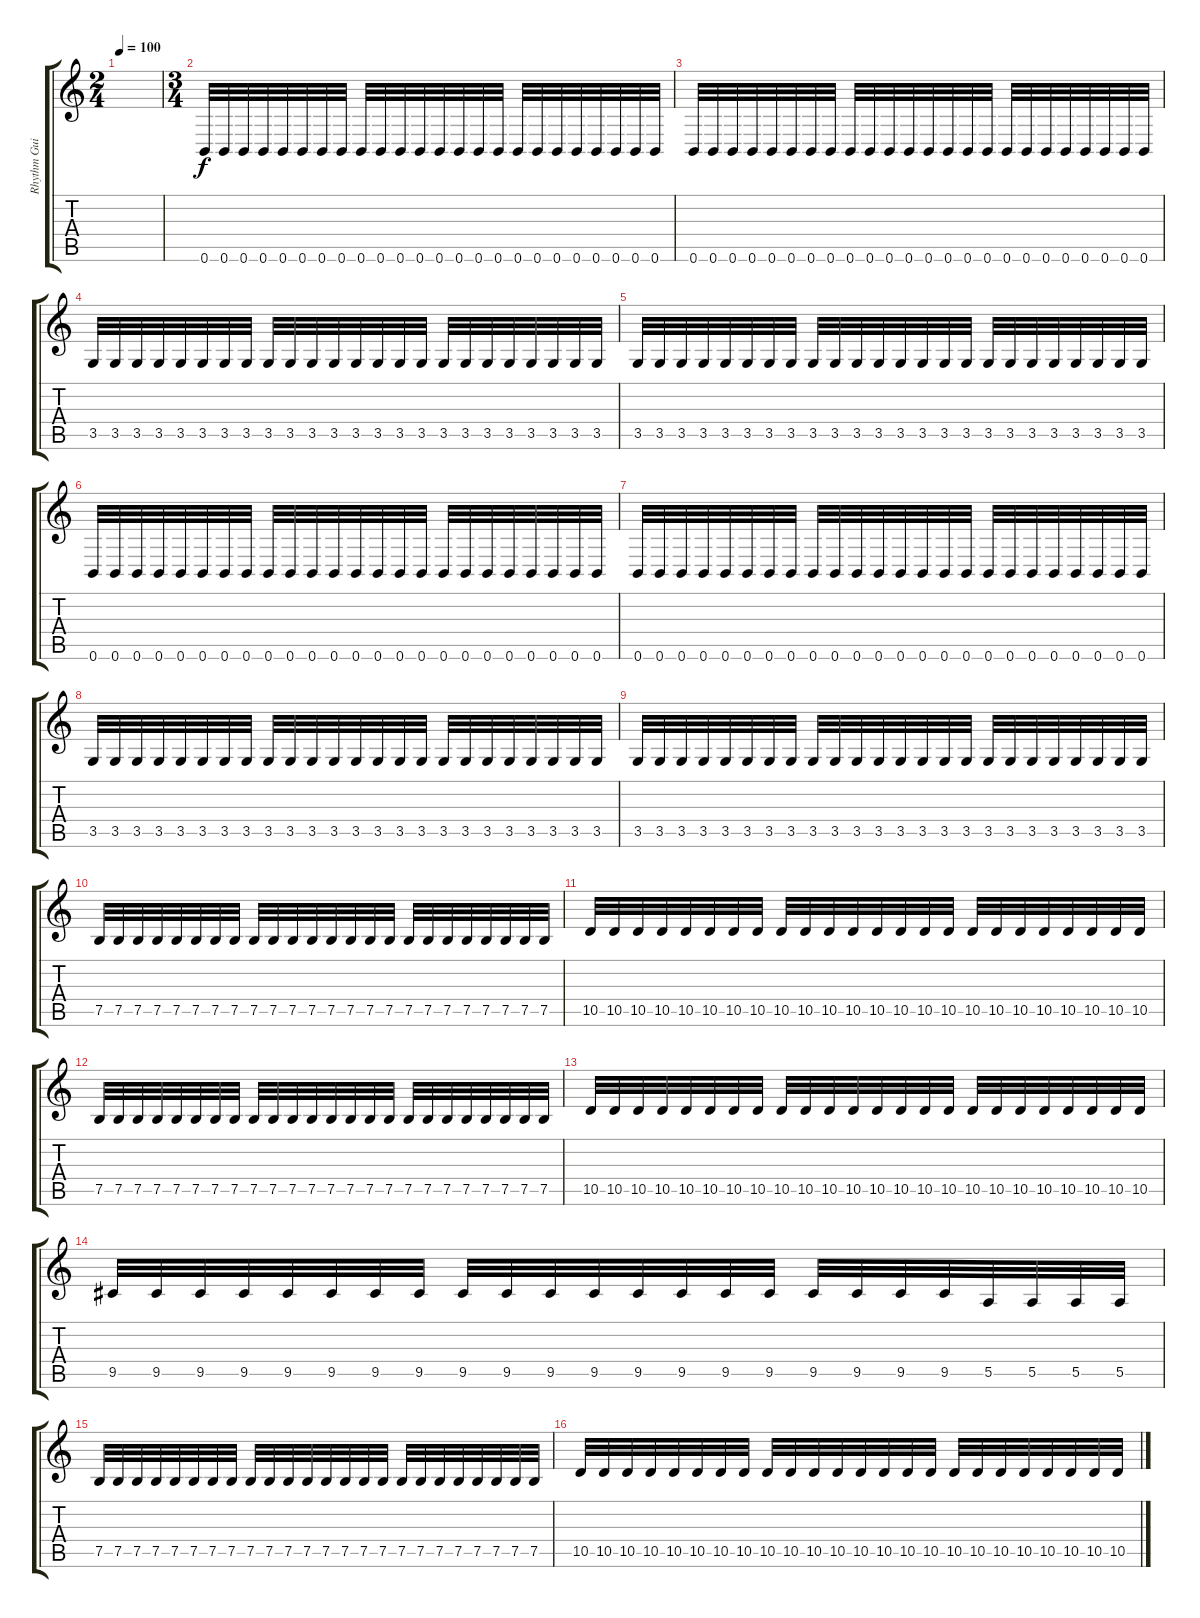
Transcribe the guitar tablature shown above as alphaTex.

\track ("Rhythm Guitar" "Rhythm Gui") {instrument distortionguitar}
\staff {score tabs}
\tuning (B3 Gb3 D3 A2 E2 B1) {hide}
\ts (2 4)
\tempo 100
\clef g2
\ks c
|
\ts (3 4)
0.6.32 0.6.32 0.6.32 0.6.32 0.6.32 0.6.32 0.6.32 0.6.32 0.6.32 0.6.32 0.6.32 0.6.32 0.6.32 0.6.32 0.6.32 0.6.32 0.6.32 0.6.32 0.6.32 0.6.32 0.6.32 0.6.32 0.6.32 0.6.32 |
0.6.32 0.6.32 0.6.32 0.6.32 0.6.32 0.6.32 0.6.32 0.6.32 0.6.32 0.6.32 0.6.32 0.6.32 0.6.32 0.6.32 0.6.32 0.6.32 0.6.32 0.6.32 0.6.32 0.6.32 0.6.32 0.6.32 0.6.32 0.6.32 |
3.5.32 3.5.32 3.5.32 3.5.32 3.5.32 3.5.32 3.5.32 3.5.32 3.5.32 3.5.32 3.5.32 3.5.32 3.5.32 3.5.32 3.5.32 3.5.32 3.5.32 3.5.32 3.5.32 3.5.32 3.5.32 3.5.32 3.5.32 3.5.32 |
3.5.32 3.5.32 3.5.32 3.5.32 3.5.32 3.5.32 3.5.32 3.5.32 3.5.32 3.5.32 3.5.32 3.5.32 3.5.32 3.5.32 3.5.32 3.5.32 3.5.32 3.5.32 3.5.32 3.5.32 3.5.32 3.5.32 3.5.32 3.5.32 |
0.6.32 0.6.32 0.6.32 0.6.32 0.6.32 0.6.32 0.6.32 0.6.32 0.6.32 0.6.32 0.6.32 0.6.32 0.6.32 0.6.32 0.6.32 0.6.32 0.6.32 0.6.32 0.6.32 0.6.32 0.6.32 0.6.32 0.6.32 0.6.32 |
0.6.32 0.6.32 0.6.32 0.6.32 0.6.32 0.6.32 0.6.32 0.6.32 0.6.32 0.6.32 0.6.32 0.6.32 0.6.32 0.6.32 0.6.32 0.6.32 0.6.32 0.6.32 0.6.32 0.6.32 0.6.32 0.6.32 0.6.32 0.6.32 |
3.5.32 3.5.32 3.5.32 3.5.32 3.5.32 3.5.32 3.5.32 3.5.32 3.5.32 3.5.32 3.5.32 3.5.32 3.5.32 3.5.32 3.5.32 3.5.32 3.5.32 3.5.32 3.5.32 3.5.32 3.5.32 3.5.32 3.5.32 3.5.32 |
3.5.32 3.5.32 3.5.32 3.5.32 3.5.32 3.5.32 3.5.32 3.5.32 3.5.32 3.5.32 3.5.32 3.5.32 3.5.32 3.5.32 3.5.32 3.5.32 3.5.32 3.5.32 3.5.32 3.5.32 3.5.32 3.5.32 3.5.32 3.5.32 |
7.5.32 7.5.32 7.5.32 7.5.32 7.5.32 7.5.32 7.5.32 7.5.32 7.5.32 7.5.32 7.5.32 7.5.32 7.5.32 7.5.32 7.5.32 7.5.32 7.5.32 7.5.32 7.5.32 7.5.32 7.5.32 7.5.32 7.5.32 7.5.32 |
10.5.32 10.5.32 10.5.32 10.5.32 10.5.32 10.5.32 10.5.32 10.5.32 10.5.32 10.5.32 10.5.32 10.5.32 10.5.32 10.5.32 10.5.32 10.5.32 10.5.32 10.5.32 10.5.32 10.5.32 10.5.32 10.5.32 10.5.32 10.5.32 |
7.5.32 7.5.32 7.5.32 7.5.32 7.5.32 7.5.32 7.5.32 7.5.32 7.5.32 7.5.32 7.5.32 7.5.32 7.5.32 7.5.32 7.5.32 7.5.32 7.5.32 7.5.32 7.5.32 7.5.32 7.5.32 7.5.32 7.5.32 7.5.32 |
10.5.32 10.5.32 10.5.32 10.5.32 10.5.32 10.5.32 10.5.32 10.5.32 10.5.32 10.5.32 10.5.32 10.5.32 10.5.32 10.5.32 10.5.32 10.5.32 10.5.32 10.5.32 10.5.32 10.5.32 10.5.32 10.5.32 10.5.32 10.5.32 |
9.5.32 9.5.32 9.5.32 9.5.32 9.5.32 9.5.32 9.5.32 9.5.32 9.5.32 9.5.32 9.5.32 9.5.32 9.5.32 9.5.32 9.5.32 9.5.32 9.5.32 9.5.32 9.5.32 9.5.32 5.5.32 5.5.32 5.5.32 5.5.32 |
7.5.32 7.5.32 7.5.32 7.5.32 7.5.32 7.5.32 7.5.32 7.5.32 7.5.32 7.5.32 7.5.32 7.5.32 7.5.32 7.5.32 7.5.32 7.5.32 7.5.32 7.5.32 7.5.32 7.5.32 7.5.32 7.5.32 7.5.32 7.5.32 |
10.5.32 10.5.32 10.5.32 10.5.32 10.5.32 10.5.32 10.5.32 10.5.32 10.5.32 10.5.32 10.5.32 10.5.32 10.5.32 10.5.32 10.5.32 10.5.32 10.5.32 10.5.32 10.5.32 10.5.32 10.5.32 10.5.32 10.5.32 10.5.32
